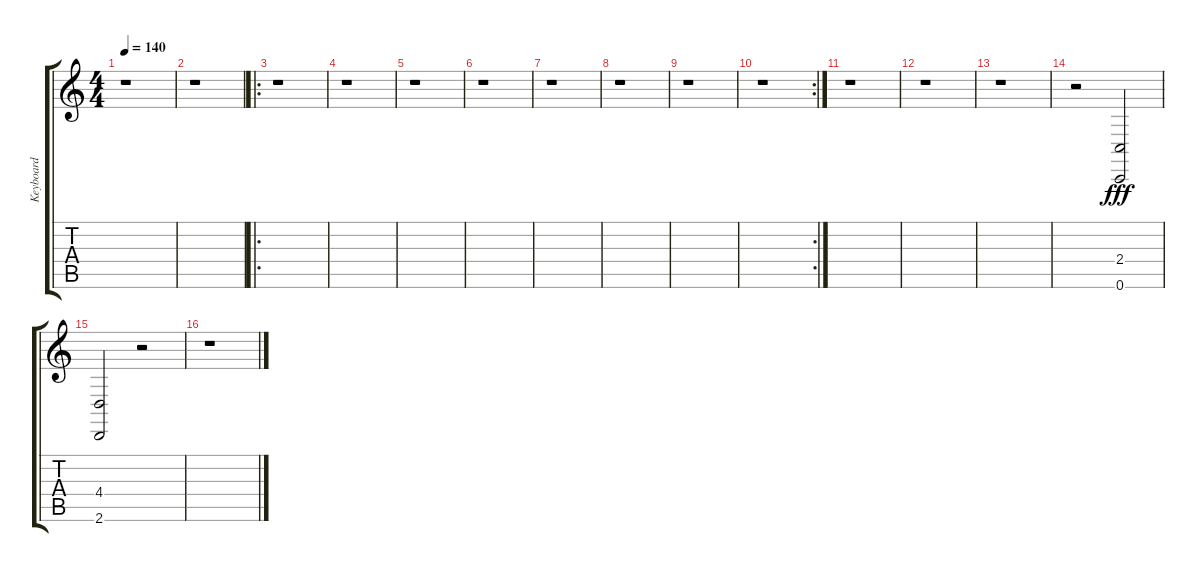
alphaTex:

\track ("Keyboard" "Keyboard") {instrument rockorgan}
\staff {score tabs}
\tuning (C4 G3 Eb3 Bb2 F2 C2) {hide}
\ts (4 4)
\tempo 140
\clef g2
\ks c
r.1{dy f} |
r.1 |
\ro
r.1 |
r.1 |
r.1 |
r.1 |
r.1 |
r.1 |
r.1 |
\rc 2
r.1 |
r.1{volume 16} |
r.1 |
r.1 |
r.2 (2.4 0.6).2{dy fff} |
(4.4 2.6).2 r.2 |
r.1
